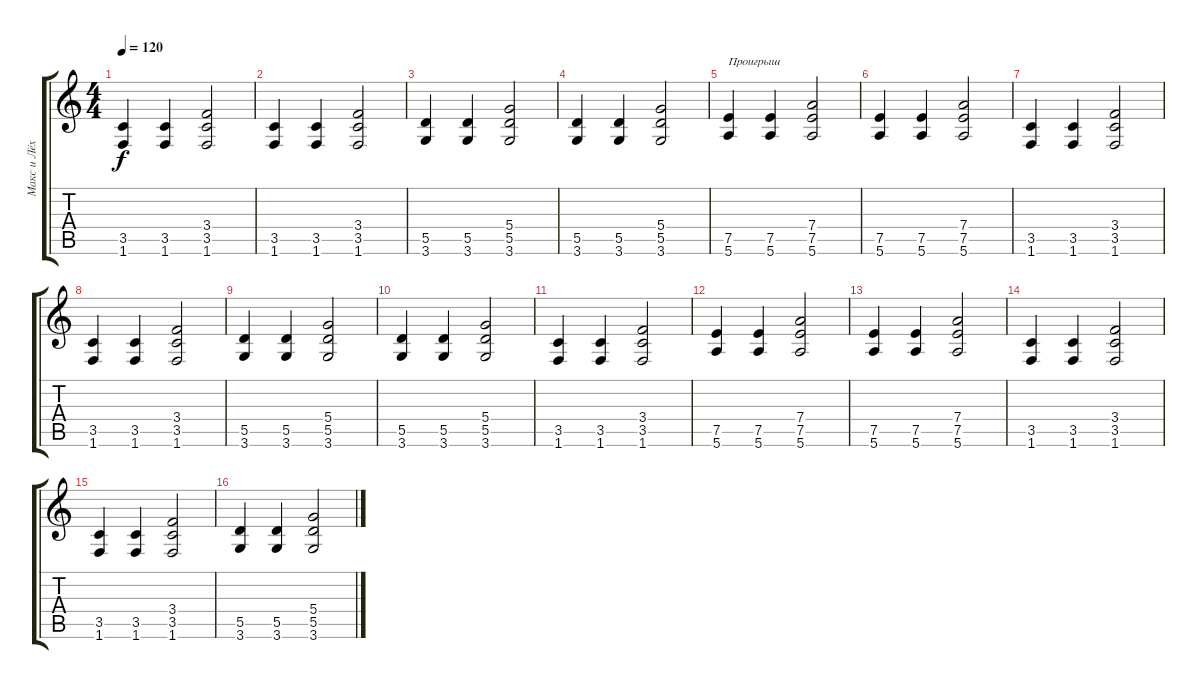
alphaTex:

\track ("Макс и Лёха" "Макс и Лёх") {instrument distortionguitar}
\staff {score tabs}
\tuning (E4 B3 G3 D3 A2 E2) {hide}
\ts (4 4)
\tempo 120
\clef g2
\ks c
(3.5 1.6).4{dy f} (3.5 1.6).4 (3.4 3.5 1.6).2 |
(3.5 1.6).4 (3.5 1.6).4 (3.4 3.5 1.6).2 |
(5.5 3.6).4 (5.5 3.6).4 (5.4 5.5 3.6).2 |
(5.5 3.6).4 (5.5 3.6).4 (5.4 5.5 3.6).2 |
(7.5 5.6).4{txt "Проигрыш"} (7.5 5.6).4 (7.4 7.5 5.6).2 |
(7.5 5.6).4 (7.5 5.6).4 (7.4 7.5 5.6).2 |
(3.5 1.6).4 (3.5 1.6).4 (3.4 3.5 1.6).2 |
(3.5 1.6).4 (3.5 1.6).4 (3.4 3.5 1.6).2 |
(5.5 3.6).4 (5.5 3.6).4 (5.4 5.5 3.6).2 |
(5.5 3.6).4 (5.5 3.6).4 (5.4 5.5 3.6).2 |
(3.5 1.6).4 (3.5 1.6).4 (3.4 3.5 1.6).2 |
(7.5 5.6).4 (7.5 5.6).4 (7.4 7.5 5.6).2 |
(7.5 5.6).4 (7.5 5.6).4 (7.4 7.5 5.6).2 |
(3.5 1.6).4 (3.5 1.6).4 (3.4 3.5 1.6).2 |
(3.5 1.6).4 (3.5 1.6).4 (3.4 3.5 1.6).2 |
(5.5 3.6).4 (5.5 3.6).4 (5.4 5.5 3.6).2
